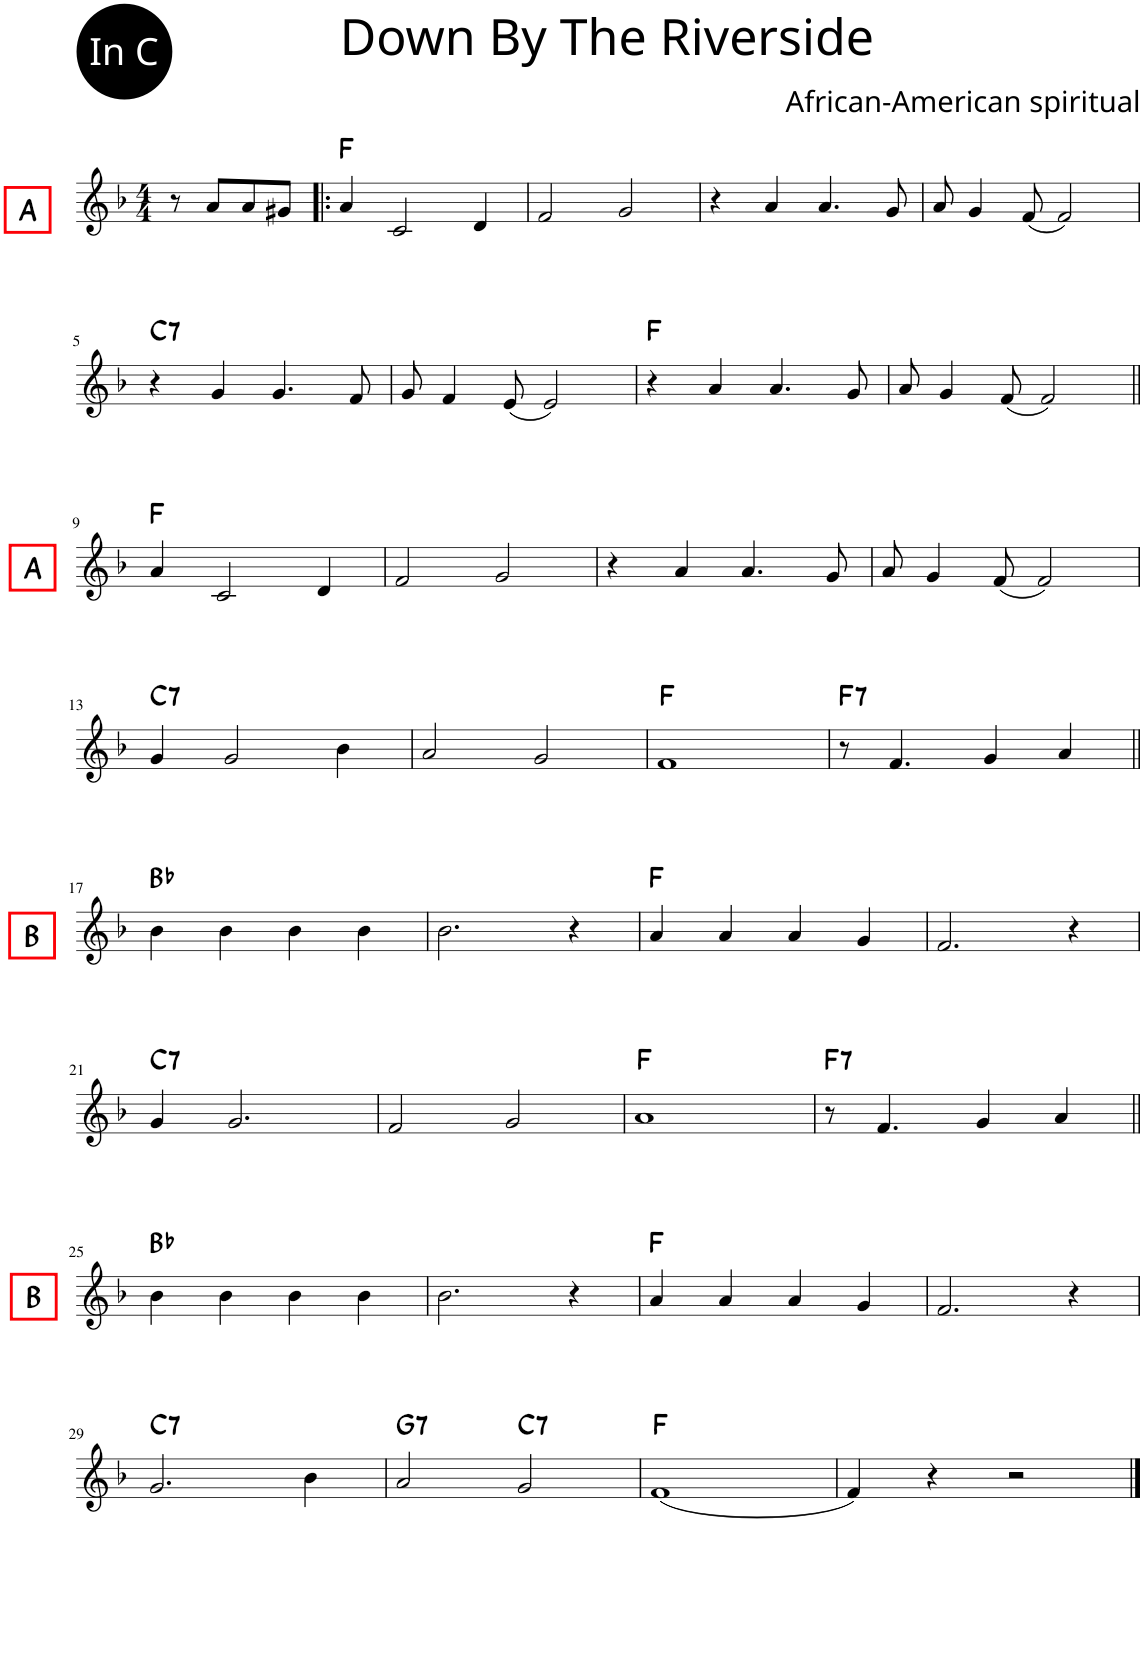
**kern	**harte
*part1	*part1
*staff1	*
*I"Piano	*
*I'Pno.	*
*clefG2	*
*k[b-]	*
*M4/4	*
=	=
!LO:TX:a:B:t=A	!
8r	.
8a/L	.
8a/	.
8g#X/J	.
=1!|:	=1!|:
4a/	F:maj
2c/	.
4d/	.
=2	=2
2f/	.
2g/	.
=3	=3
4r	.
4a/	.
4.a/	.
8g/	.
=4	=4
8a/	.
4g/	.
(8f/	.
2f/)	.
!!LO:LB:g=z
=5	=5
!	!LO:H:kt=7
4r	C:7
4g/	.
4.g/	.
8f/	.
=6	=6
8g/	.
4f/	.
(8e/	.
2e/)	.
=7	=7
4r	F:maj
4a/	.
4.a/	.
8g/	.
=8	=8
8a/	.
4g/	.
(8f/	.
2f/)	.
!!LO:LB:g=z
=9||	=9||
!LO:TX:a:B:t=A	!
4a/	F:maj
2c/	.
4d/	.
=10	=10
2f/	.
2g/	.
=11	=11
4r	.
4a/	.
4.a/	.
8g/	.
=12	=12
8a/	.
4g/	.
(8f/	.
2f/)	.
!!LO:LB:g=z
=13	=13
!	!LO:H:kt=7
4g/	C:7
2g/	.
4b-\	.
=14	=14
2a/	.
2g/	.
=15	=15
1f	F:maj
=16	=16
!	!LO:H:kt=7
8r	F:7
4.f/	.
4g/	.
4a/	.
!!LO:LB:g=z
=17||	=17||
!LO:TX:a:B:t=B	!
4b-\	Bb:maj
4b-\	.
4b-\	.
4b-\	.
=18	=18
2.b-\	.
4r	.
=19	=19
4a/	F:maj
4a/	.
4a/	.
4g/	.
=20	=20
2.f/	.
4r	.
!!LO:LB:g=z
=21	=21
!	!LO:H:kt=7
4g/	C:7
2.g/	.
=22	=22
2f/	.
2g/	.
=23	=23
1a	F:maj
=24	=24
!	!LO:H:kt=7
8r	F:7
4.f/	.
4g/	.
4a/	.
!!LO:LB:g=z
=25||	=25||
!LO:TX:a:B:t=B	!
4b-\	Bb:maj
4b-\	.
4b-\	.
4b-\	.
=26	=26
2.b-\	.
4r	.
=27	=27
4a/	F:maj
4a/	.
4a/	.
4g/	.
=28	=28
2.f/	.
4r	.
!!LO:LB:g=z
=29	=29
!	!LO:H:kt=7
2.g/	C:7
4b-\	.
=30	=30
!	!LO:H:kt=7
2a/	G:7
!	!LO:H:kt=7
2g/	C:7
=31	=31
(1f	F:maj
=32	=32
4f/)	.
4r	.
2r	.
==	==
*-	*-
